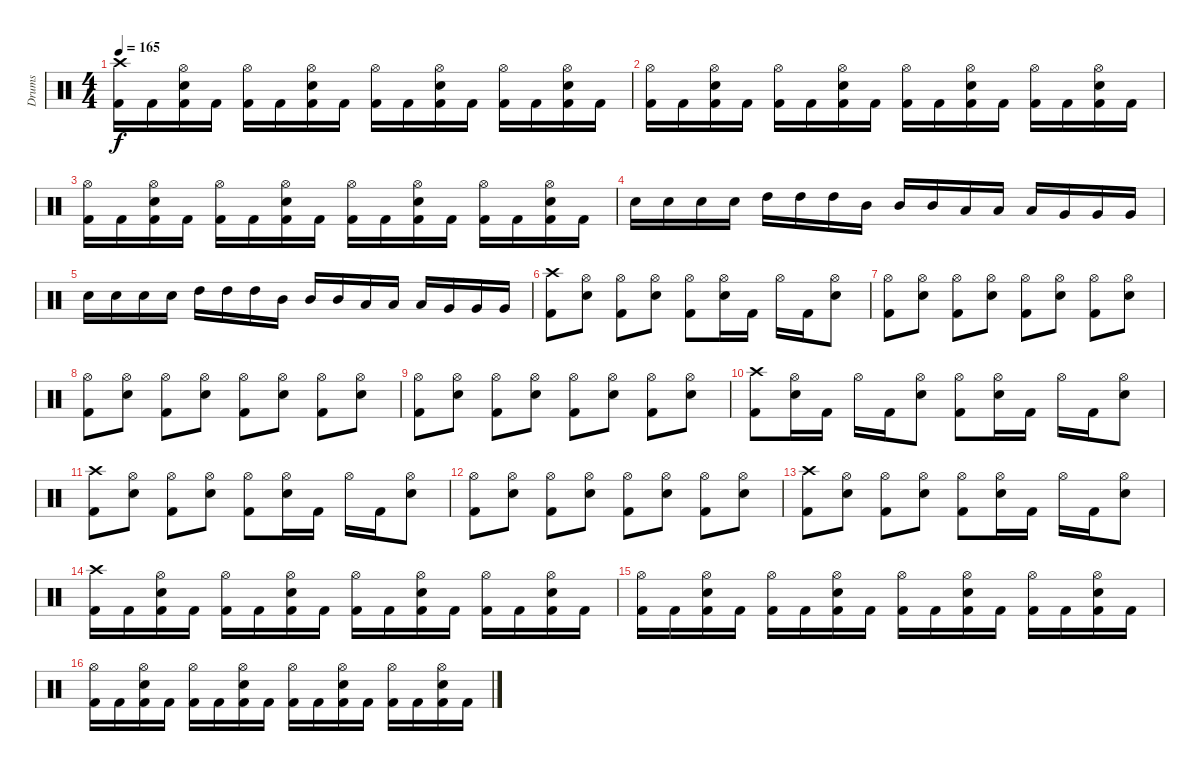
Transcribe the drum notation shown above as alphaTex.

\track ("Drums" "Drums") {instrument percussion}
\staff {score}
\articulation defaults
\ts (4 4)
\tempo 165
\clef neutral
\ks c
("Kick (hit) 2" "Crash high (hit)").16{dy f} "Kick (hit) 2".16 ("Electric Snare (hit)" "Hi-Hat (open)" "Kick (hit) 2").16 "Kick (hit) 2".16 ("Kick (hit) 2" "Hi-Hat (open)").16 "Kick (hit) 2".16 ("Electric Snare (hit)" "Hi-Hat (open)" "Kick (hit) 2").16 "Kick (hit) 2".16 ("Kick (hit) 2" "Hi-Hat (open)").16 "Kick (hit) 2".16 ("Electric Snare (hit)" "Hi-Hat (open)" "Kick (hit) 2").16 "Kick (hit) 2".16 ("Kick (hit) 2" "Hi-Hat (open)").16 "Kick (hit) 2".16 ("Electric Snare (hit)" "Hi-Hat (open)" "Kick (hit) 2").16 "Kick (hit) 2".16 |
("Kick (hit) 2" "Hi-Hat (open)").16 "Kick (hit) 2".16 ("Electric Snare (hit)" "Hi-Hat (open)" "Kick (hit) 2").16 "Kick (hit) 2".16 ("Kick (hit) 2" "Hi-Hat (open)").16 "Kick (hit) 2".16 ("Electric Snare (hit)" "Hi-Hat (open)" "Kick (hit) 2").16 "Kick (hit) 2".16 ("Kick (hit) 2" "Hi-Hat (open)").16 "Kick (hit) 2".16 ("Electric Snare (hit)" "Hi-Hat (open)" "Kick (hit) 2").16 "Kick (hit) 2".16 ("Kick (hit) 2" "Hi-Hat (open)").16 "Kick (hit) 2".16 ("Electric Snare (hit)" "Hi-Hat (open)" "Kick (hit) 2").16 "Kick (hit) 2".16 |
("Kick (hit) 2" "Hi-Hat (open)").16 "Kick (hit) 2".16 ("Electric Snare (hit)" "Hi-Hat (open)" "Kick (hit) 2").16 "Kick (hit) 2".16 ("Kick (hit) 2" "Hi-Hat (open)").16 "Kick (hit) 2".16 ("Electric Snare (hit)" "Hi-Hat (open)" "Kick (hit) 2").16 "Kick (hit) 2".16 ("Kick (hit) 2" "Hi-Hat (open)").16 "Kick (hit) 2".16 ("Electric Snare (hit)" "Hi-Hat (open)" "Kick (hit) 2").16 "Kick (hit) 2".16 ("Kick (hit) 2" "Hi-Hat (open)").16 "Kick (hit) 2".16 ("Electric Snare (hit)" "Hi-Hat (open)" "Kick (hit) 2").16 "Kick (hit) 2".16 |
"Electric Snare (hit)".16 "Electric Snare (hit)".16 "Electric Snare (hit)".16 "Electric Snare (hit)".16 "High Tom (hit)".16 "High Tom (hit)".16 "High Tom (hit)".16 "Mid Tom (hit)".16 "Mid Tom (hit)".16 "Mid Tom (hit)".16 "Low Tom (hit)".16 "Low Tom (hit)".16 "Low Tom (hit)".16 "Very Low Tom (hit)".16 "Very Low Tom (hit)".16 "Very Low Tom (hit)".16 |
"Electric Snare (hit)".16 "Electric Snare (hit)".16 "Electric Snare (hit)".16 "Electric Snare (hit)".16 "High Tom (hit)".16 "High Tom (hit)".16 "High Tom (hit)".16 "Mid Tom (hit)".16 "Mid Tom (hit)".16 "Mid Tom (hit)".16 "Low Tom (hit)".16 "Low Tom (hit)".16 "Low Tom (hit)".16 "Very Low Tom (hit)".16 "Very Low Tom (hit)".16 "Very Low Tom (hit)".16 |
("Crash high (hit)" "Kick (hit) 2").8 ("Hi-Hat (open)" "Electric Snare (hit)").8 ("Hi-Hat (open)" "Kick (hit) 2").8 ("Hi-Hat (open)" "Electric Snare (hit)").8 ("Kick (hit) 2" "Hi-Hat (open)").8 ("Electric Snare (hit)" "Hi-Hat (open)").16 "Kick (hit) 2".16 "Hi-Hat (open)".16 "Kick (hit) 2".16 ("Electric Snare (hit)" "Hi-Hat (open)").8 |
("Hi-Hat (open)" "Kick (hit) 2").8 ("Hi-Hat (open)" "Electric Snare (hit)").8 ("Hi-Hat (open)" "Kick (hit) 2").8 ("Hi-Hat (open)" "Electric Snare (hit)").8 ("Hi-Hat (open)" "Kick (hit) 2").8 ("Hi-Hat (open)" "Electric Snare (hit)").8 ("Hi-Hat (open)" "Kick (hit) 2").8 ("Hi-Hat (open)" "Electric Snare (hit)").8 |
("Hi-Hat (open)" "Kick (hit) 2").8 ("Hi-Hat (open)" "Electric Snare (hit)").8 ("Hi-Hat (open)" "Kick (hit) 2").8 ("Hi-Hat (open)" "Electric Snare (hit)").8 ("Hi-Hat (open)" "Kick (hit) 2").8 ("Hi-Hat (open)" "Electric Snare (hit)").8 ("Hi-Hat (open)" "Kick (hit) 2").8 ("Hi-Hat (open)" "Electric Snare (hit)").8 |
("Hi-Hat (open)" "Kick (hit) 2").8 ("Hi-Hat (open)" "Electric Snare (hit)").8 ("Hi-Hat (open)" "Kick (hit) 2").8 ("Hi-Hat (open)" "Electric Snare (hit)").8 ("Hi-Hat (open)" "Kick (hit) 2").8 ("Hi-Hat (open)" "Electric Snare (hit)").8 ("Hi-Hat (open)" "Kick (hit) 2").8 ("Hi-Hat (open)" "Electric Snare (hit)").8 |
("Crash high (hit)" "Kick (hit) 2").8 ("Hi-Hat (open)" "Electric Snare (hit)").16 "Kick (hit) 2".16 "Hi-Hat (open)".16 "Kick (hit) 2".16 ("Hi-Hat (open)" "Electric Snare (hit)").8 ("Kick (hit) 2" "Hi-Hat (open)").8 ("Electric Snare (hit)" "Hi-Hat (open)").16 "Kick (hit) 2".16 "Hi-Hat (open)".16 "Kick (hit) 2".16 ("Electric Snare (hit)" "Hi-Hat (open)").8 |
("Crash high (hit)" "Kick (hit) 2").8 ("Hi-Hat (open)" "Electric Snare (hit)").8 ("Hi-Hat (open)" "Kick (hit) 2").8 ("Hi-Hat (open)" "Electric Snare (hit)").8 ("Kick (hit) 2" "Hi-Hat (open)").8 ("Electric Snare (hit)" "Hi-Hat (open)").16 "Kick (hit) 2".16 "Hi-Hat (open)".16 "Kick (hit) 2".16 ("Electric Snare (hit)" "Hi-Hat (open)").8 |
("Hi-Hat (open)" "Kick (hit) 2").8 ("Hi-Hat (open)" "Electric Snare (hit)").8 ("Hi-Hat (open)" "Kick (hit) 2").8 ("Hi-Hat (open)" "Electric Snare (hit)").8 ("Hi-Hat (open)" "Kick (hit) 2").8 ("Hi-Hat (open)" "Electric Snare (hit)").8 ("Hi-Hat (open)" "Kick (hit) 2").8 ("Hi-Hat (open)" "Electric Snare (hit)").8 |
("Crash high (hit)" "Kick (hit) 2").8 ("Hi-Hat (open)" "Electric Snare (hit)").8 ("Hi-Hat (open)" "Kick (hit) 2").8 ("Hi-Hat (open)" "Electric Snare (hit)").8 ("Kick (hit) 2" "Hi-Hat (open)").8 ("Electric Snare (hit)" "Hi-Hat (open)").16 "Kick (hit) 2".16 "Hi-Hat (open)".16 "Kick (hit) 2".16 ("Electric Snare (hit)" "Hi-Hat (open)").8 |
("Kick (hit) 2" "Crash high (hit)").16 "Kick (hit) 2".16 ("Electric Snare (hit)" "Hi-Hat (open)" "Kick (hit) 2").16 "Kick (hit) 2".16 ("Kick (hit) 2" "Hi-Hat (open)").16 "Kick (hit) 2".16 ("Electric Snare (hit)" "Hi-Hat (open)" "Kick (hit) 2").16 "Kick (hit) 2".16 ("Kick (hit) 2" "Hi-Hat (open)").16 "Kick (hit) 2".16 ("Electric Snare (hit)" "Hi-Hat (open)" "Kick (hit) 2").16 "Kick (hit) 2".16 ("Kick (hit) 2" "Hi-Hat (open)").16 "Kick (hit) 2".16 ("Electric Snare (hit)" "Hi-Hat (open)" "Kick (hit) 2").16 "Kick (hit) 2".16 |
("Kick (hit) 2" "Hi-Hat (open)").16 "Kick (hit) 2".16 ("Electric Snare (hit)" "Hi-Hat (open)" "Kick (hit) 2").16 "Kick (hit) 2".16 ("Kick (hit) 2" "Hi-Hat (open)").16 "Kick (hit) 2".16 ("Electric Snare (hit)" "Hi-Hat (open)" "Kick (hit) 2").16 "Kick (hit) 2".16 ("Kick (hit) 2" "Hi-Hat (open)").16 "Kick (hit) 2".16 ("Electric Snare (hit)" "Hi-Hat (open)" "Kick (hit) 2").16 "Kick (hit) 2".16 ("Kick (hit) 2" "Hi-Hat (open)").16 "Kick (hit) 2".16 ("Electric Snare (hit)" "Hi-Hat (open)" "Kick (hit) 2").16 "Kick (hit) 2".16 |
("Kick (hit) 2" "Hi-Hat (open)").16 "Kick (hit) 2".16 ("Electric Snare (hit)" "Hi-Hat (open)" "Kick (hit) 2").16 "Kick (hit) 2".16 ("Kick (hit) 2" "Hi-Hat (open)").16 "Kick (hit) 2".16 ("Electric Snare (hit)" "Hi-Hat (open)" "Kick (hit) 2").16 "Kick (hit) 2".16 ("Kick (hit) 2" "Hi-Hat (open)").16 "Kick (hit) 2".16 ("Electric Snare (hit)" "Hi-Hat (open)" "Kick (hit) 2").16 "Kick (hit) 2".16 ("Kick (hit) 2" "Hi-Hat (open)").16 "Kick (hit) 2".16 ("Electric Snare (hit)" "Hi-Hat (open)" "Kick (hit) 2").16 "Kick (hit) 2".16
